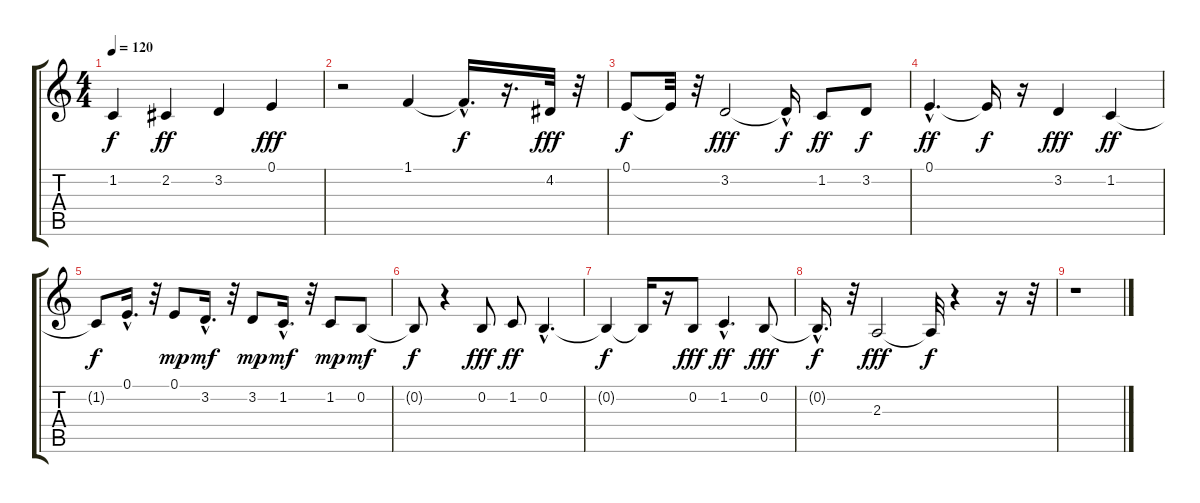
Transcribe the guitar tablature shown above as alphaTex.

\track "" {instrument altosax}
\staff {score tabs}
\tuning (E4 B3 G3 D3 A2 E2) {hide}
\ts (4 4)
\tempo 120
\clef g2
\ks c
1.2{t}.4{dy f} 2.2.4{dy ff} 3.2.4 0.1.4{dy fff} |
r.2 1.1.4 1.1{hac t}.16{d dy f} r.16{d} 4.2.32{dy fff} r.32 |
0.1.8{dy f} 0.1{t}.32 r.32 3.2.2{dy fff} 3.2{hac t}.16{dy f} 1.2.8{dy ff} 3.2.8{dy f} |
0.1{hac}.4{d dy ff} 0.1{t}.16{dy f} r.16 3.2.4{dy fff} 1.2.4{dy ff} |
1.2{t}.8{dy f} 0.1{hac}.16{d} r.32 0.1.8{dy mp} 3.2{hac}.16{d dy mf} r.32 3.2.8{dy mp} 1.2{hac}.16{d dy mf} r.32 1.2.8{dy mp} 0.2.8{dy mf} |
0.2{t}.8{dy f} r.4 0.2.8{dy fff} 1.2.8{dy ff} 0.2{hac}.4{d} |
0.2{t}.4{dy f} 0.2{t}.16 r.16 0.2.8{dy fff} 1.2{hac}.4{d dy ff} 0.2.8{dy fff} |
0.2{hac t}.16{d dy f} r.32 2.3.2{dy fff} 2.3{t}.32{dy f} r.4 r.16 r.32 |
r.1
